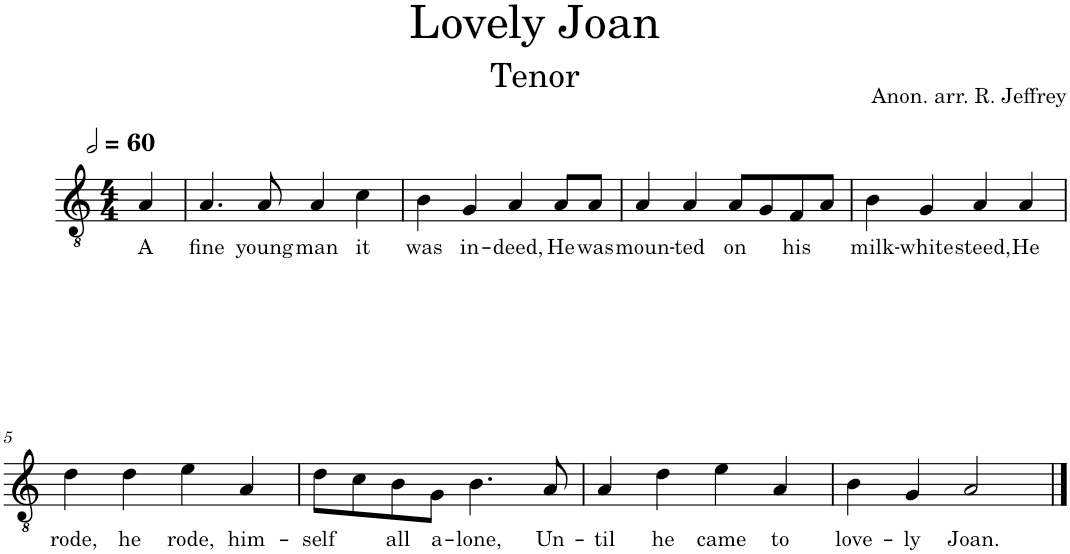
**kern	**text
*part1	*part1
*staff1	*staff1
*I"Piano	*
*I'Pno.	*
*clefGv2	*
*k[]	*
*M4/4	*
*MM120	*
=	=
!	!LO:LY:b
4A/	A
=1	=1
!	!LO:LY:b
4.A/	fine
!	!LO:LY:b
8A/	young
!	!LO:LY:b
4A/	man
!	!LO:LY:b
4c\	it
=2	=2
!	!LO:LY:b
4B\	was
!	!LO:LY:b
4G/	in-
!	!LO:LY:b
4A/	-deed,
!	!LO:LY:b
8A/L	He
!	!LO:LY:b
8A/J	was
=3	=3
!	!LO:LY:b
4A/	moun-
!	!LO:LY:b
4A/	-ted
!	!LO:LY:b
8A/L	on
8G/	.
!	!LO:LY:b
8F/	his
8A/J	.
=4	=4
!	!LO:LY:b
4B\	milk-
!	!LO:LY:b
4G/	-white
!	!LO:LY:b
4A/	steed,
!	!LO:LY:b
4A/	He
!!LO:LB:g=z
=5	=5
!	!LO:LY:b
4d\	rode,
!	!LO:LY:b
4d\	he
!	!LO:LY:b
4e\	rode,
!	!LO:LY:b
4A/	him-
=6	=6
!	!LO:LY:b
8d\L	-self
8c\	.
!	!LO:LY:b
8B\	all
!	!LO:LY:b
8G\J	a-
!	!LO:LY:b
4.B\	-lone,
!	!LO:LY:b
8A/	Un-
=7	=7
!	!LO:LY:b
4A/	-til
!	!LO:LY:b
4d\	he
!	!LO:LY:b
4e\	came
!	!LO:LY:b
4A/	to
=8	=8
!	!LO:LY:b
4B\	love-
!	!LO:LY:b
4G/	-ly
!	!LO:LY:b
2A/	Joan.
==	==
*-	*-
